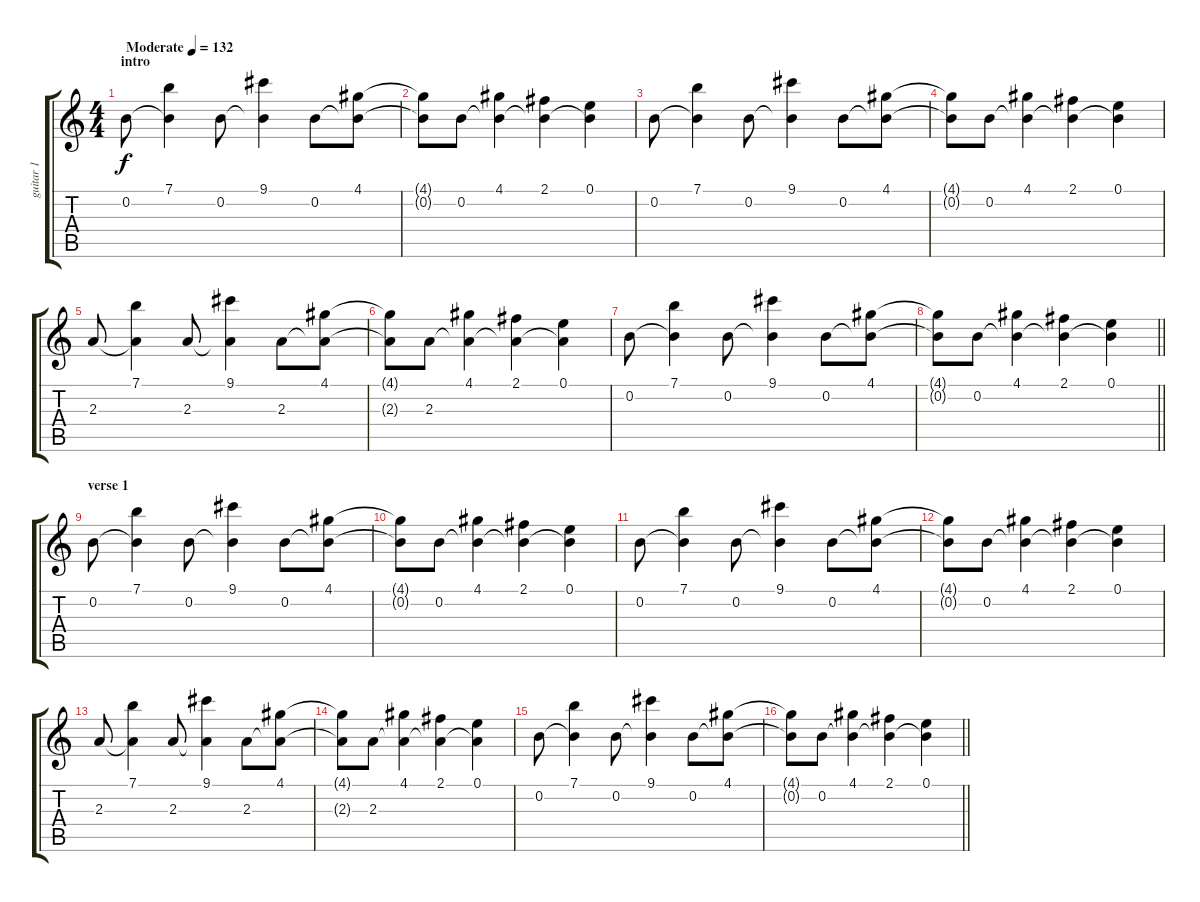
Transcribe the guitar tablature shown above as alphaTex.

\track ("guitar 1" "guitar 1") {instrument electricguitarjazz}
\staff {score tabs}
\tuning (E4 B3 G3 D3 A2 E2) {hide}
\ts (4 4)
\section ("" "intro")
\tempo (132 "Moderate")
\clef g2
\ks c
0.2.8{dy f instrument electricguitarjazz} (7.1 0.2{t}).4 0.2.8 (9.1 0.2{t}).4 0.2.8 (4.1 0.2{t}).8 |
(4.1{t} 0.2{t}).8 0.2.8 (4.1 0.2{t}).4 (2.1 0.2{t}).4 (0.1 0.2{t}).4 |
0.2.8 (7.1 0.2{t}).4 0.2.8 (9.1 0.2{t}).4 0.2.8 (4.1 0.2{t}).8 |
(4.1{t} 0.2{t}).8 0.2.8 (4.1 0.2{t}).4 (2.1 0.2{t}).4 (0.1 0.2{t}).4 |
2.3.8 (7.1 2.3{t}).4 2.3.8 (9.1 2.3{t}).4 2.3.8 (4.1 2.3{t}).8 |
(4.1{t} 2.3{t}).8 2.3.8 (4.1 2.3{t}).4 (2.1 2.3{t}).4 (0.1 2.3{t}).4 |
0.2.8 (7.1 0.2{t}).4 0.2.8 (9.1 0.2{t}).4 0.2.8 (4.1 0.2{t}).8 |
\barLineRight lightlight
(4.1{t} 0.2{t}).8 0.2.8 (4.1 0.2{t}).4 (2.1 0.2{t}).4 (0.1 0.2{t}).4 |
\section ("" "verse 1")
0.2.8 (7.1 0.2{t}).4 0.2.8 (9.1 0.2{t}).4 0.2.8 (4.1 0.2{t}).8 |
(4.1{t} 0.2{t}).8 0.2.8 (4.1 0.2{t}).4 (2.1 0.2{t}).4 (0.1 0.2{t}).4 |
0.2.8 (7.1 0.2{t}).4 0.2.8 (9.1 0.2{t}).4 0.2.8 (4.1 0.2{t}).8 |
(4.1{t} 0.2{t}).8 0.2.8 (4.1 0.2{t}).4 (2.1 0.2{t}).4 (0.1 0.2{t}).4 |
2.3.8 (7.1 2.3{t}).4 2.3.8 (9.1 2.3{t}).4 2.3.8 (4.1 2.3{t}).8 |
(4.1{t} 2.3{t}).8 2.3.8 (4.1 2.3{t}).4 (2.1 2.3{t}).4 (0.1 2.3{t}).4 |
0.2.8 (7.1 0.2{t}).4 0.2.8 (9.1 0.2{t}).4 0.2.8 (4.1 0.2{t}).8 |
\barLineRight lightlight
(4.1{t} 0.2{t}).8 0.2.8 (4.1 0.2{t}).4 (2.1 0.2{t}).4 (0.1 0.2{t}).4
